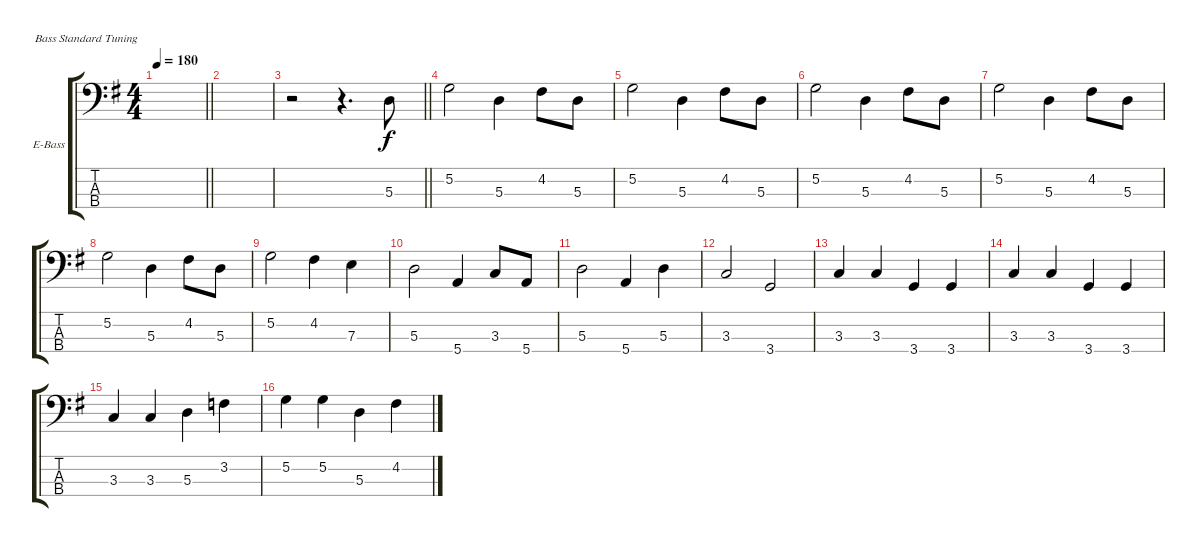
\defaultSystemsLayout 4
\bracketExtendMode groupsimilarinstruments
\firstSystemTrackNameOrientation horizontal
\otherSystemsTrackNameOrientation horizontal
\track ("Bass Paul" "E-Bass") {instrument electricbassfinger}
\staff {score tabs}
\tuning (G2 D2 A1 E1)
\ts (4 4)
\tempo 180
\clef f4
\scale
0.511811
\barLineRight lightlight
\ks g
|
\scale
0.244094 |
\scale
0.244094
\barLineRight lightlight
r.2 r.4{d} 5.3.8 |
\scale
0.333333 5.2.2 5.3.4 4.2.8 5.3.8 |
\scale
0.333333 5.2.2 5.3.4 4.2.8 5.3.8 |
\scale
0.333333 5.2.2 5.3.4 4.2.8 5.3.8 |
5.2.2 5.3.4 4.2.8 5.3.8 |
5.2.2 5.3.4 4.2.8 5.3.8 |
5.2.2 4.2.4 7.3.4 |
5.3.2 5.4.4 3.3.8 5.4.8 |
5.3.2 5.4.4 5.3.4 |
3.3.2 3.4.2 |
3.3.4 3.3.4 3.4.4 3.4.4 |
3.3.4 3.3.4 3.4.4 3.4.4 |
3.3.4 3.3.4 5.3.4 3.2.4 |
5.2.4 5.2.4 5.3.4 4.2.4
